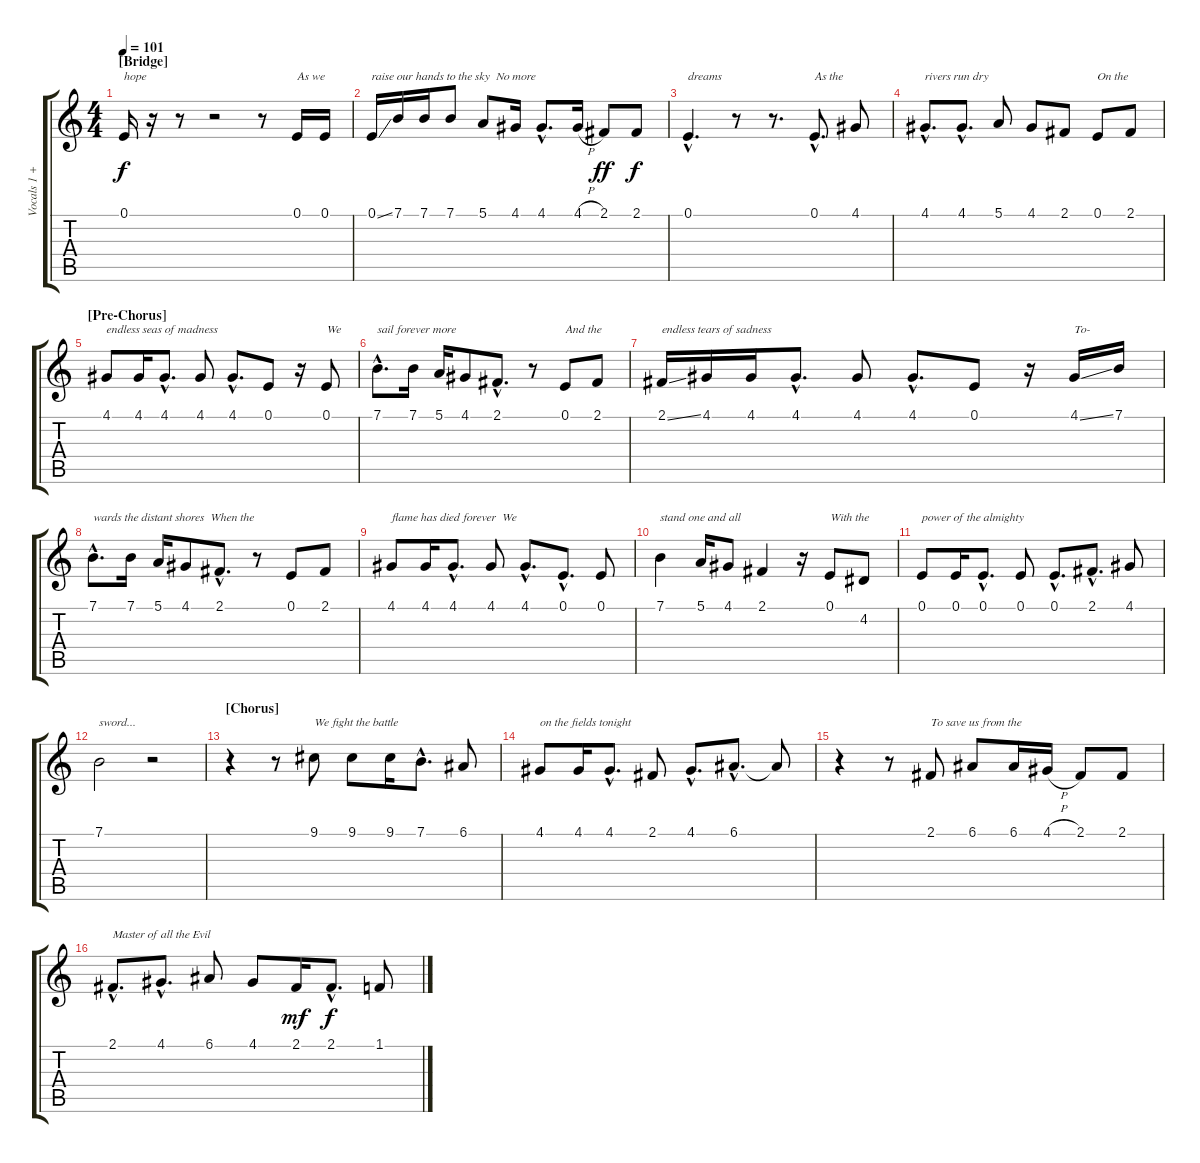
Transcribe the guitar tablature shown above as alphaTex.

\track ("Vocals 1 + Lyrics" "Vocals 1 +") {instrument frenchhorn}
\staff {score tabs}
\tuning (E4 B3 G3 D3 A2 E2) {hide}
\ts (4 4)
\section ("" "[Bridge]")
\tempo 101
\clef g2
\ks c
0.1.16{txt "hope " dy f} r.16 r.8 r.2 r.8 0.1.16{txt "As we"} 0.1.16 |
0.1{ss}.16{txt "raise our hands to the sky  No more"} 7.1.16 7.1.16 7.1.8 5.1.8 4.1.16 4.1{hac}.8{d} 4.1{h}.16 2.1.8{dy ff} 2.1.8{dy f} |
0.1{hac}.4{d txt "dreams "} r.8 r.8{d} 0.1{hac}.8{d txt "As the"} 4.1.8 |
4.1{hac}.8{d txt "rivers run dry"} 4.1{hac}.8{d} 5.1.8 4.1.8 2.1.8 0.1.8{txt "On the"} 2.1.8 |
\section ("" "[Pre-Chorus]")
4.1.8{txt "endless seas of madness "} 4.1.16 4.1{hac}.8{d} 4.1.8 4.1{hac}.8{d} 0.1.8 r.16 0.1.8{txt "We"} |
7.1{hac}.8{d txt "sail forever more "} 7.1.16 5.1.16 4.1.8 2.1{hac}.8{d} r.8 0.1.8{txt "And the"} 2.1.8 |
2.1{ss}.16{txt "endless tears of sadness "} 4.1.16 4.1.16 4.1{hac}.8{d} 4.1.8 4.1{hac}.8{d} 0.1.8 r.16 4.1{ss}.16{txt "To-"} 7.1.16 |
7.1{hac}.8{d txt "wards the distant shores  When the"} 7.1.16 5.1.16 4.1.8 2.1{hac}.8{d} r.8 0.1.8 2.1.8 |
4.1.8{txt "flame has died forever  We"} 4.1.16 4.1{hac}.8{d} 4.1.8 4.1{hac}.8{d} 0.1{hac}.8{d} 0.1.8 |
7.1.4{txt "stand one and all  "} 5.1.16 4.1.8 2.1.4 r.16 0.1.8{txt "With the"} 4.2.8 |
0.1.8{txt "power of the almighty"} 0.1.16 0.1{hac}.8{d} 0.1.8 0.1{hac}.8{d} 2.1{hac}.8{d} 4.1.8 |
7.1.2{txt "sword... "} r.2 |
\section ("" "[Chorus]")
r.4 r.8 9.1.8{txt "We fight the battle"} 9.1.8 9.1.16 7.1{hac}.8{d} 6.1.8 |
4.1.8{txt "on the fields tonight"} 4.1.16 4.1{hac}.8{d} 2.1.8 4.1{hac}.8{d} 6.1{hac}.8{d} 6.1{t}.8 |
r.4 r.8 2.1.8{txt "To save us from the"} 6.1.8 6.1.16 4.1{h}.16 2.1.8 2.1.8 |
2.1{hac}.8{d txt "Master of all the Evil"} 4.1{hac}.8{d} 6.1.8 4.1.8 2.1.16{dy mf} 2.1{hac}.8{d dy f} 1.1.8
